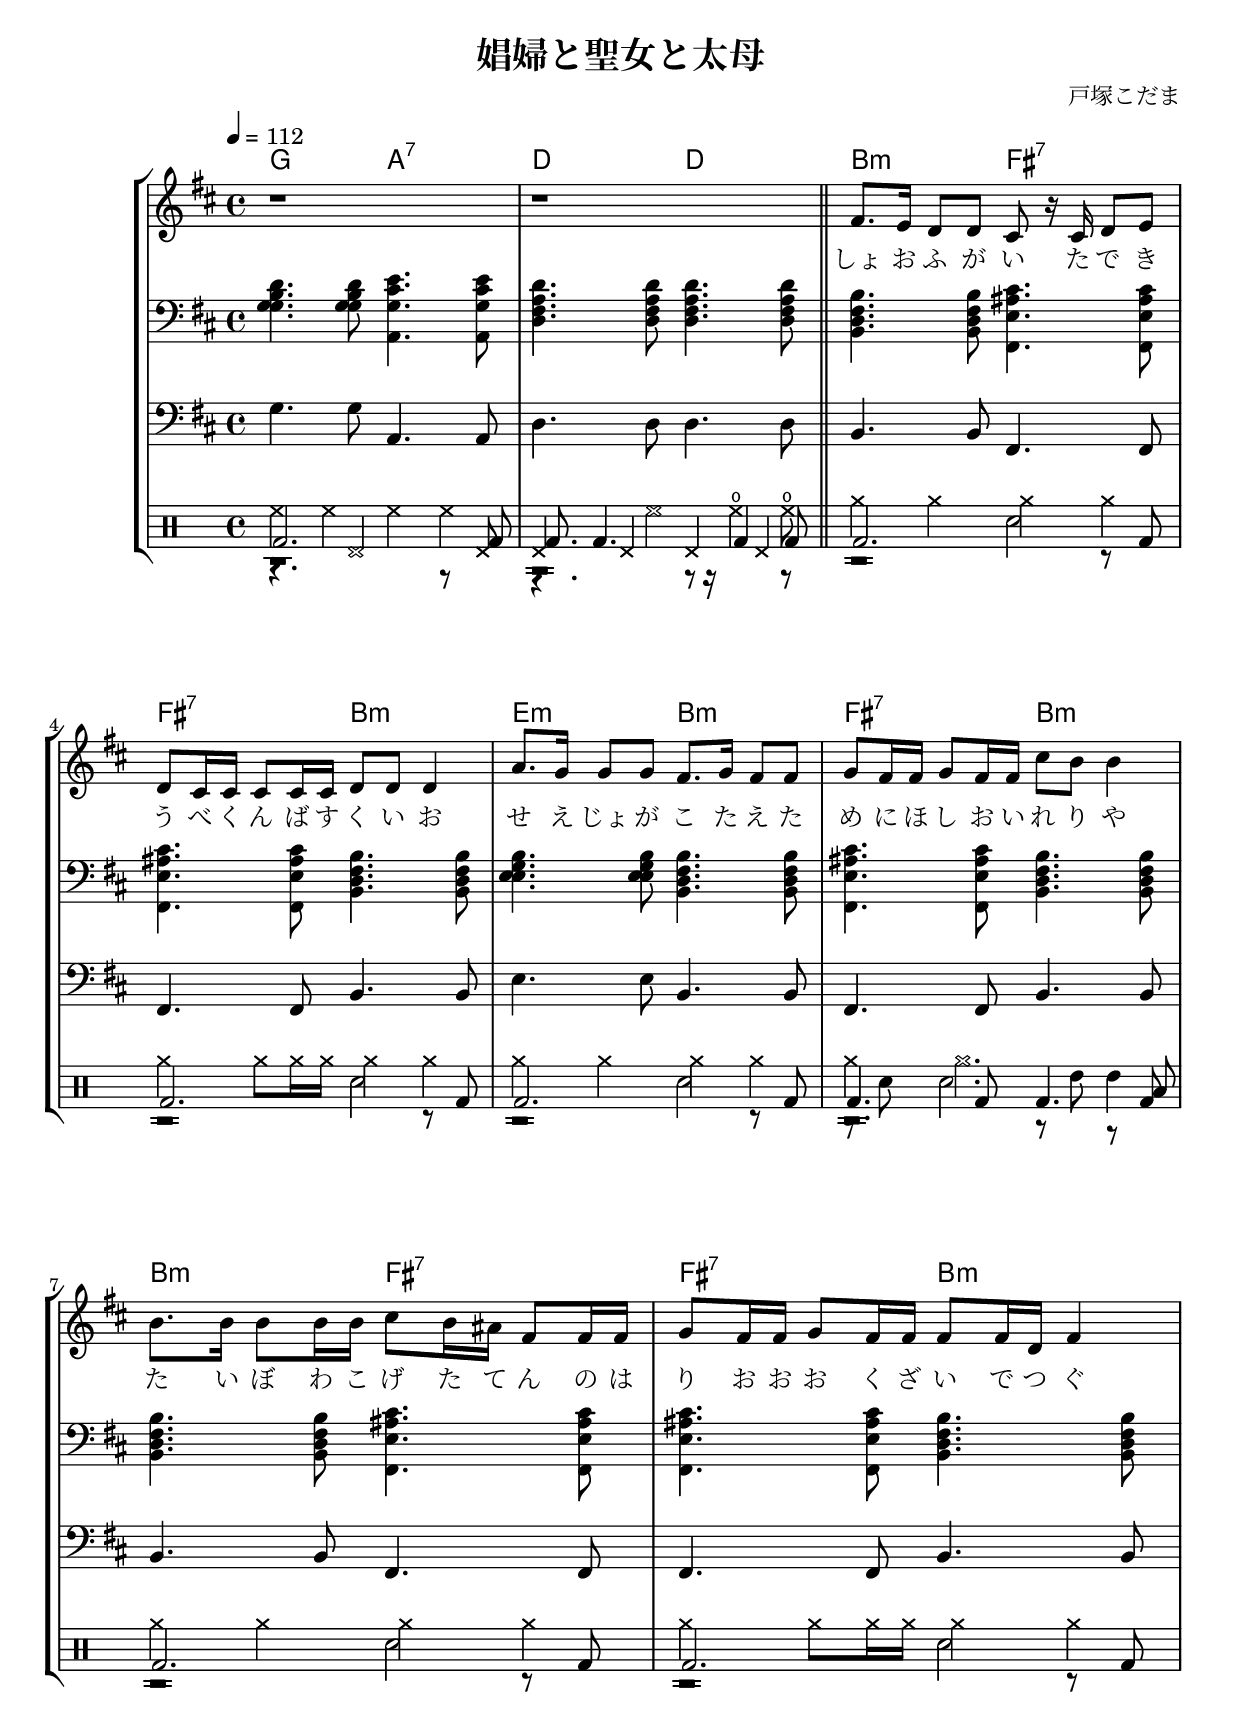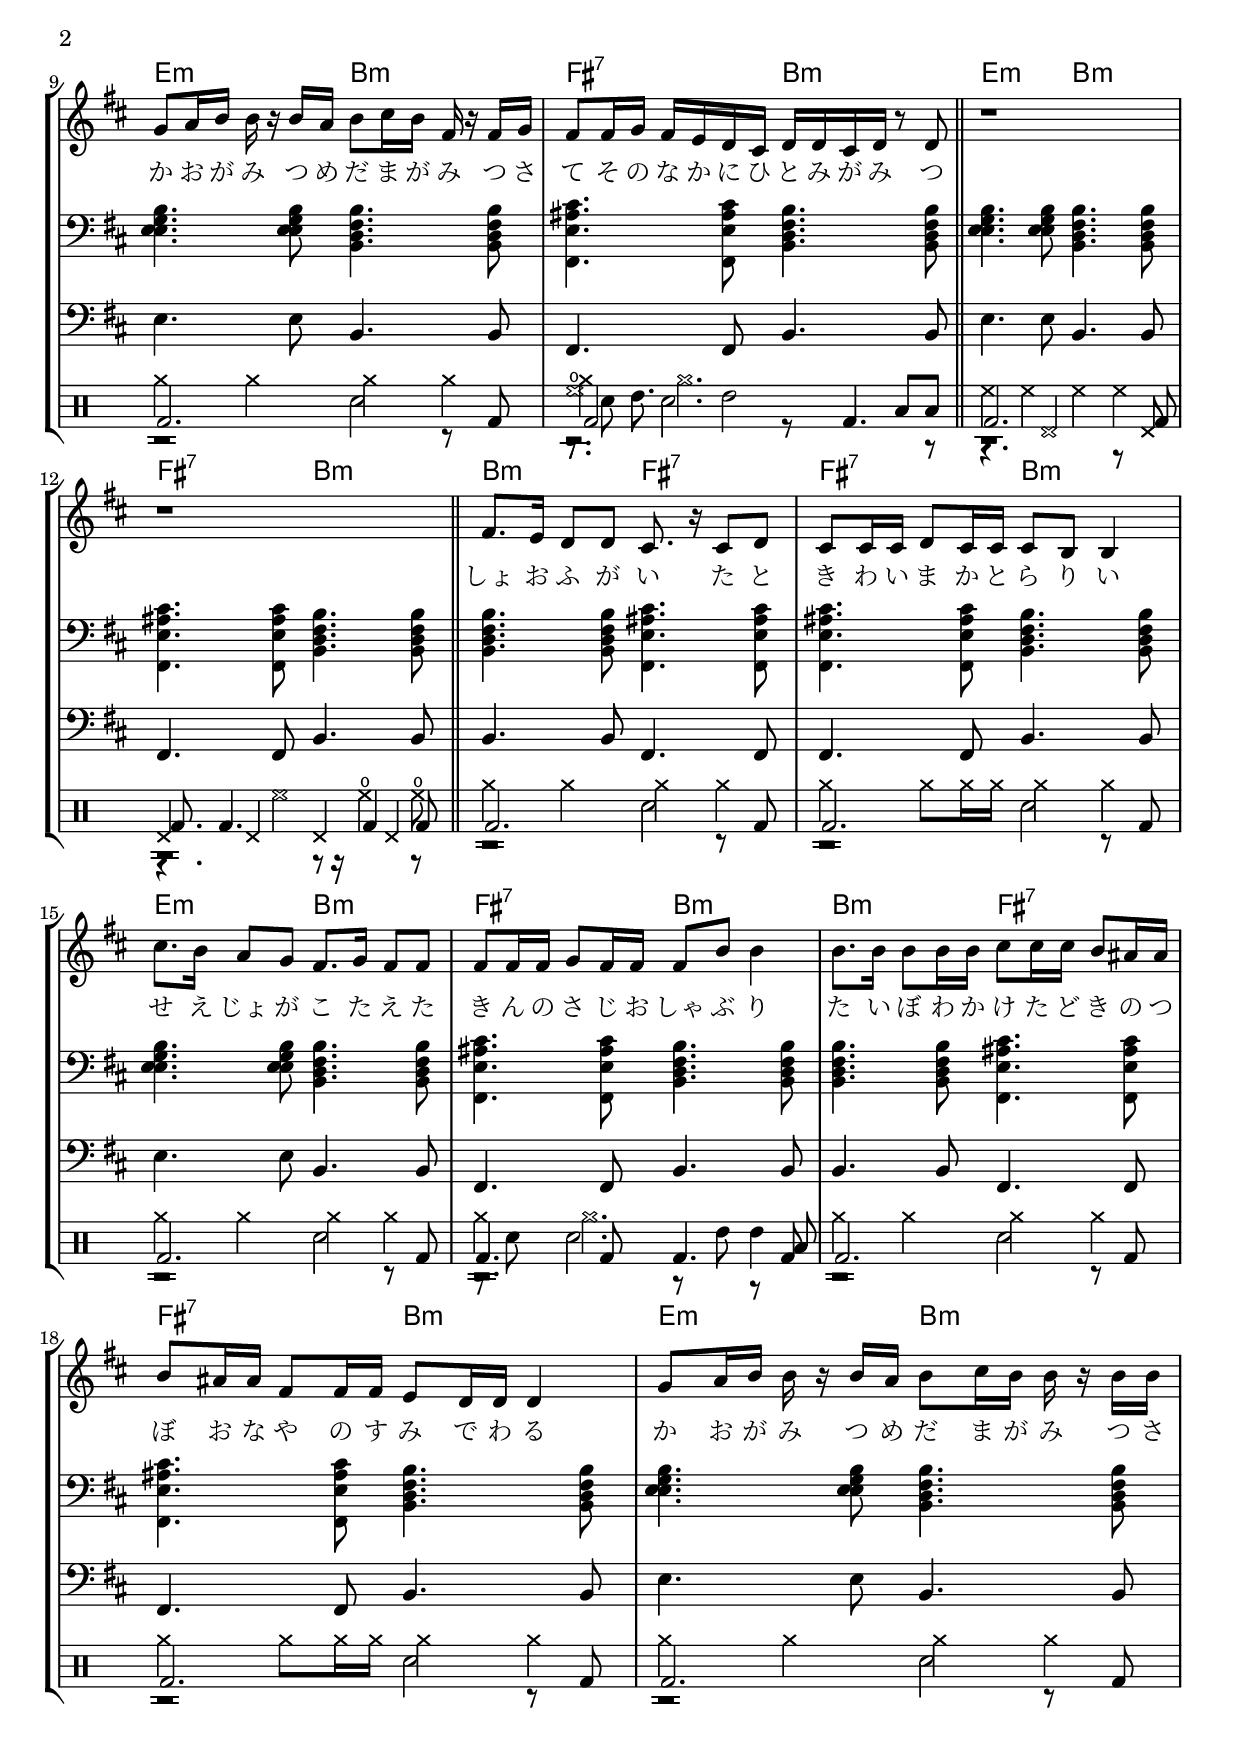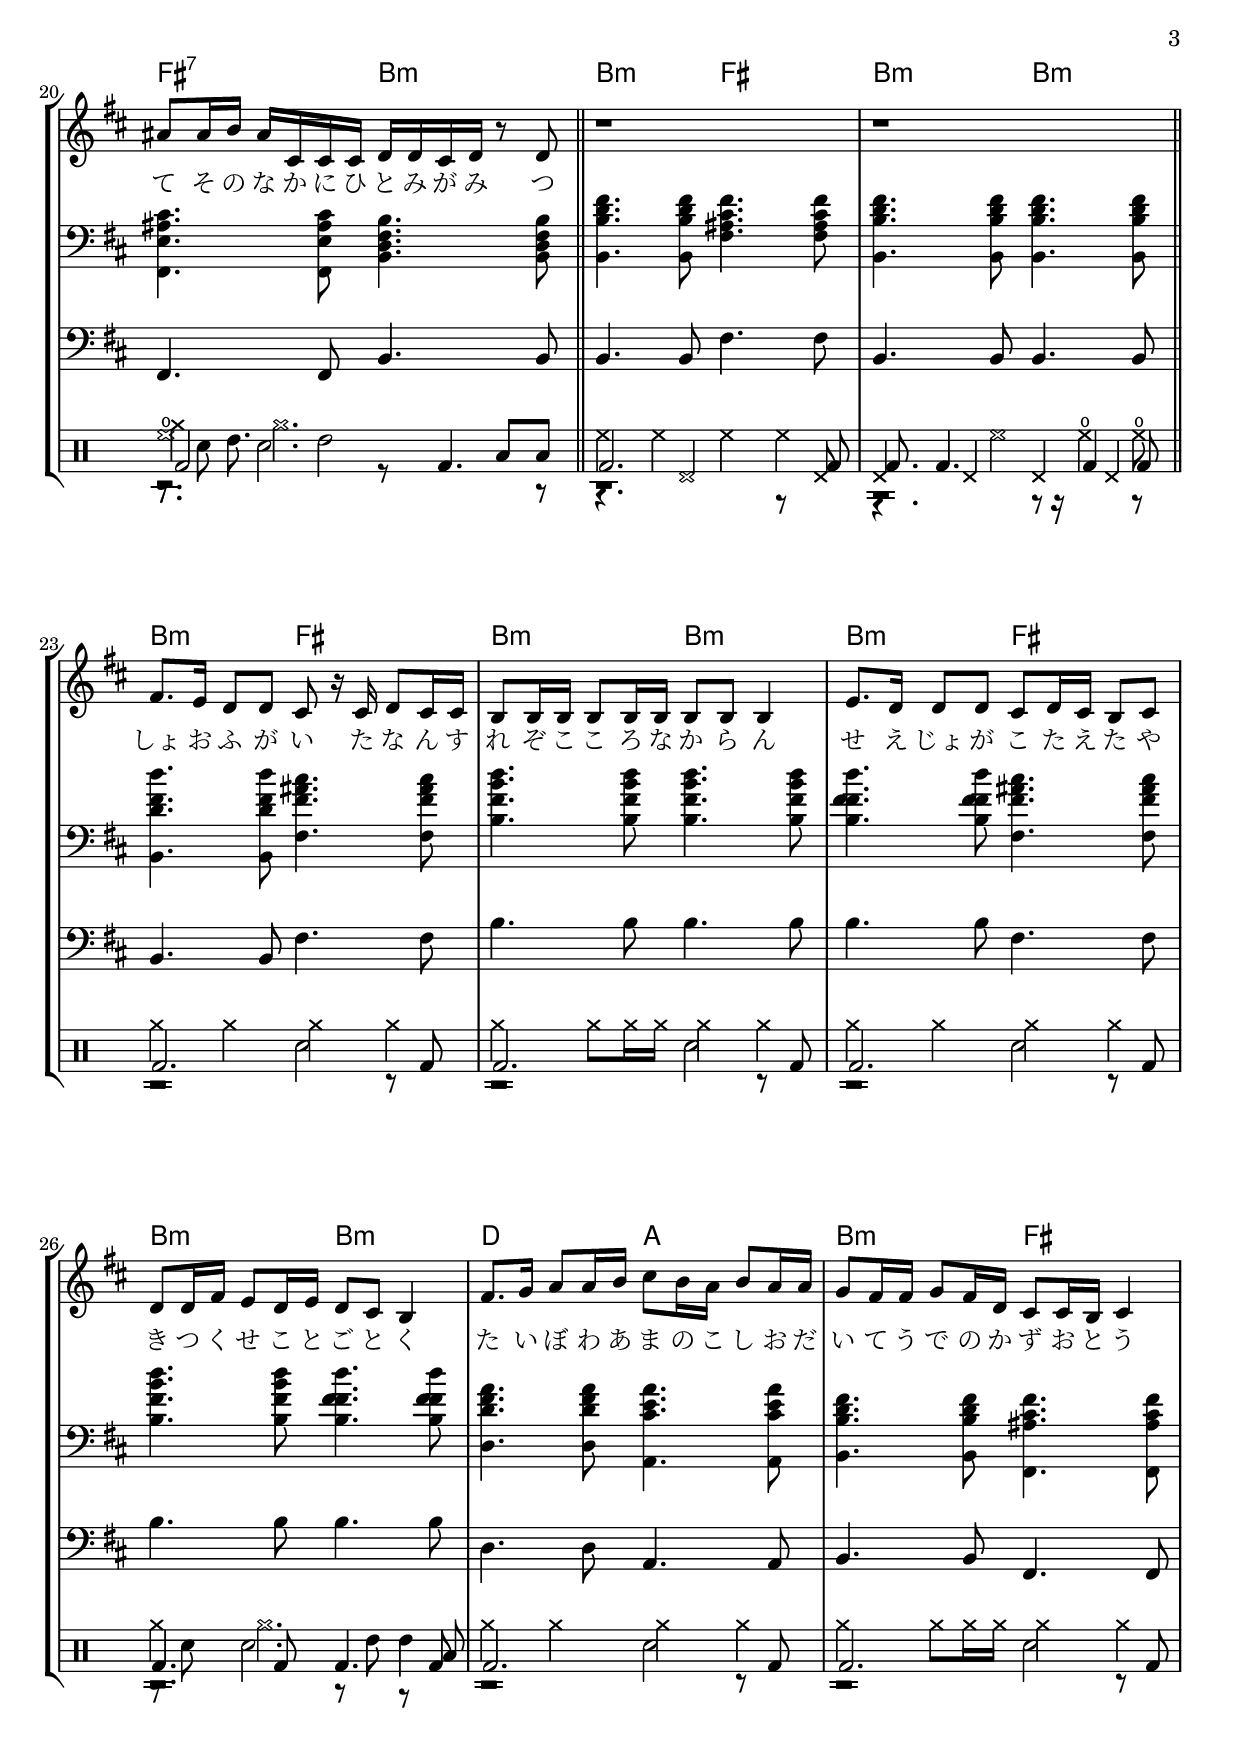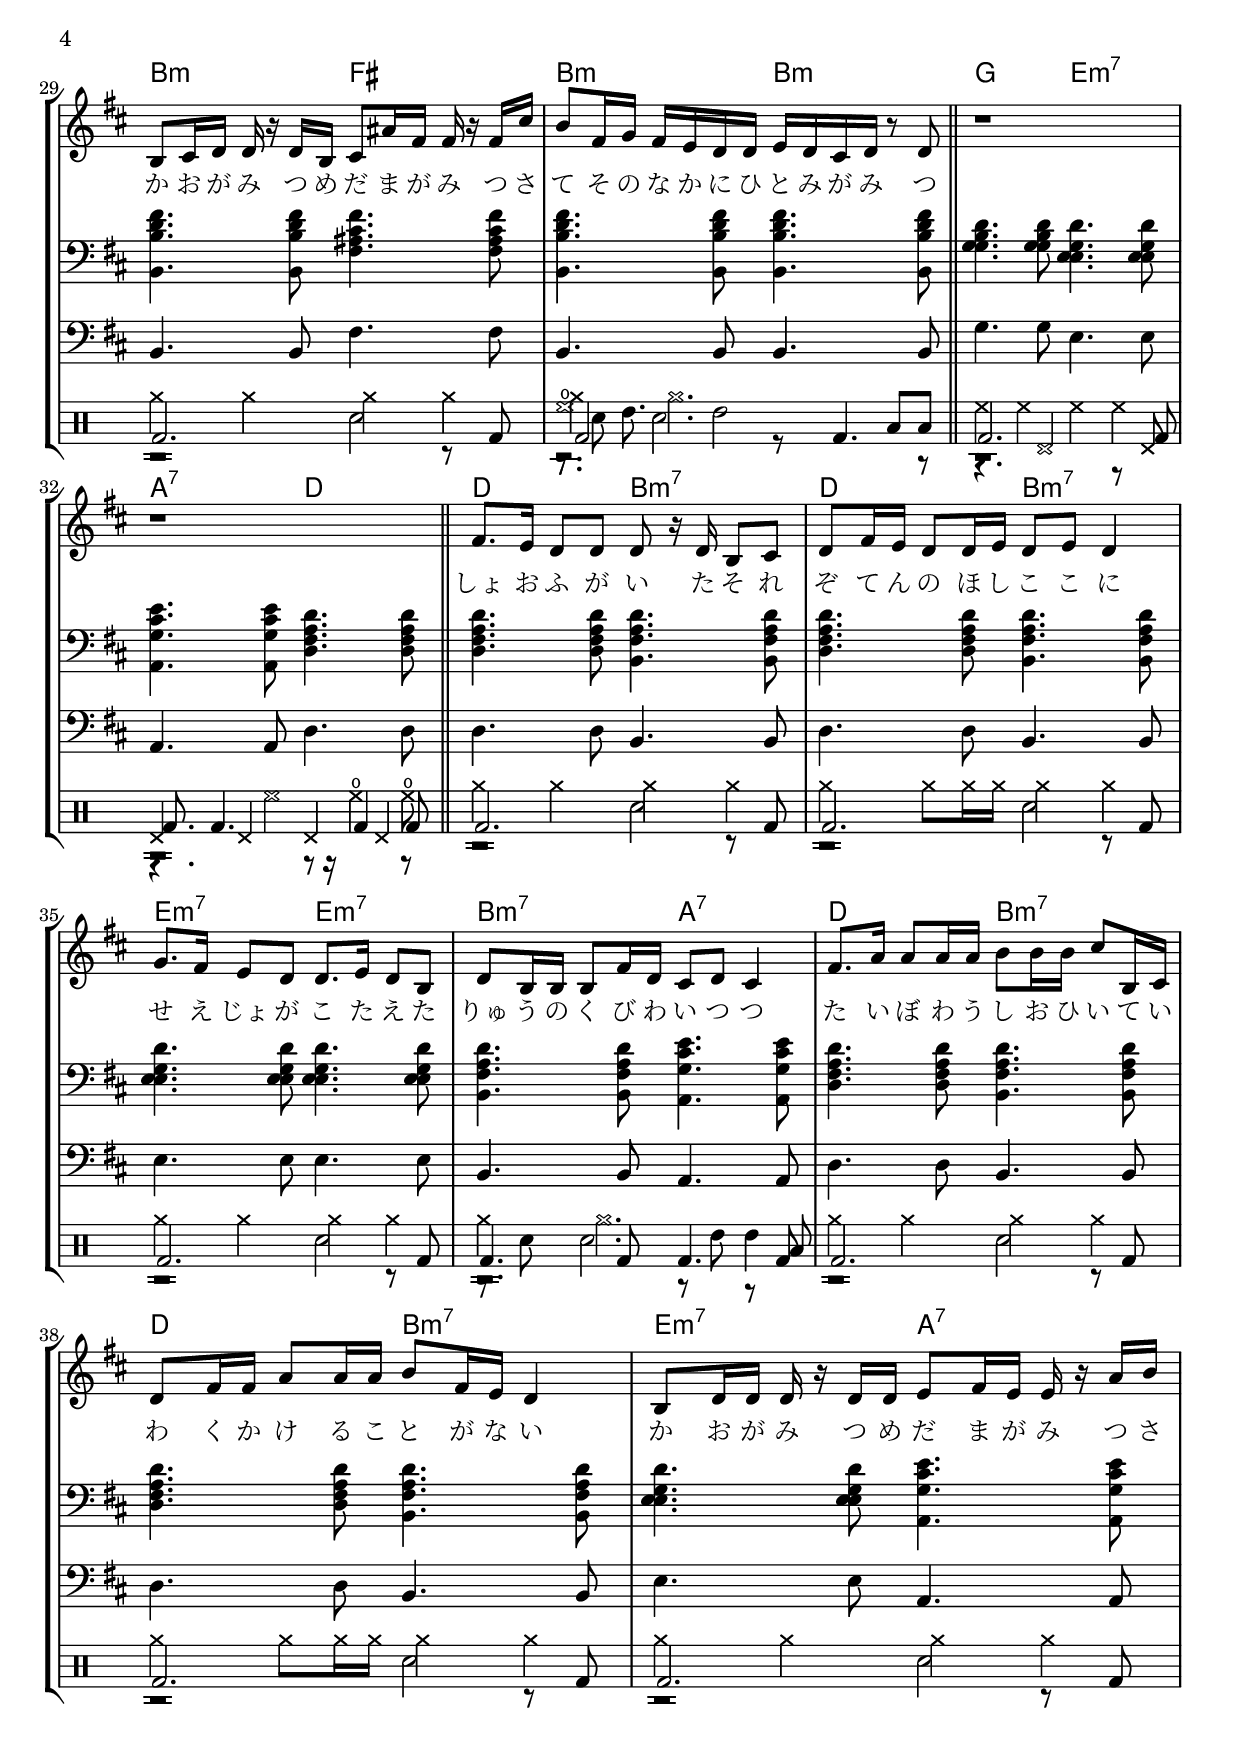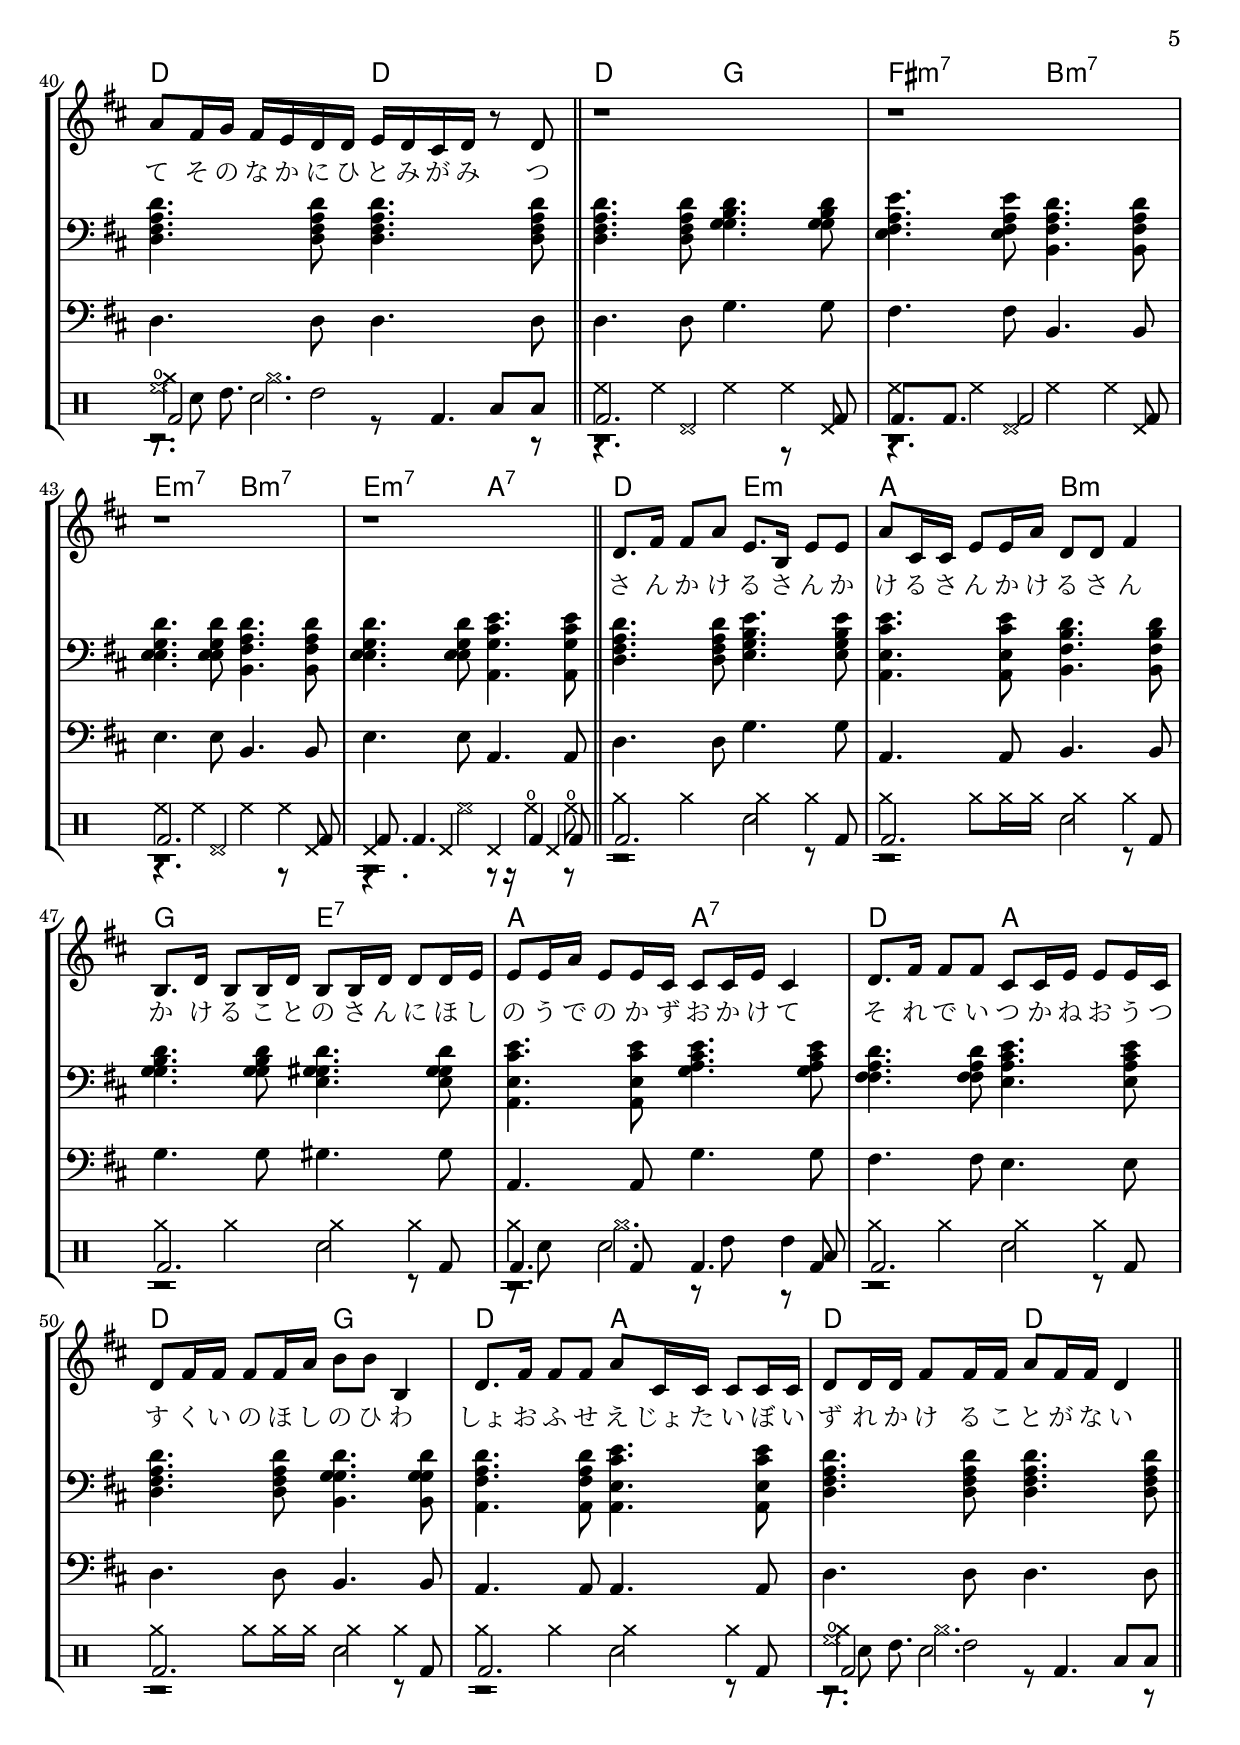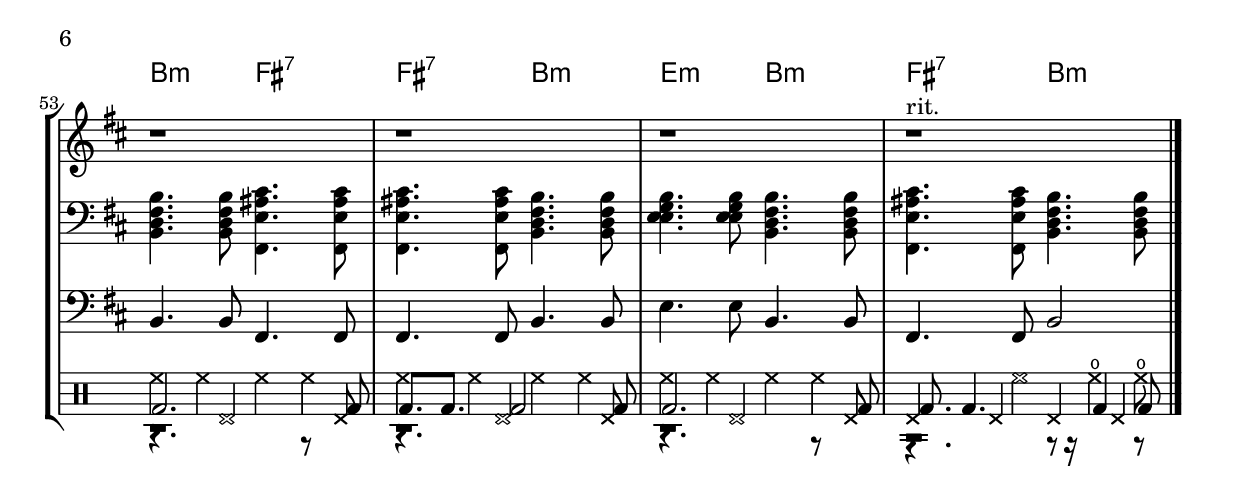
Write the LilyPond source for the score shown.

\version "2.12.1"

\header {
	title = \markup {娼婦と聖女と太母}
	composer = \markup \center-column {戸塚こだま}
}

harmony = \chordmode {
	g2 a:7 d d 

	b:m fis:7 fis:7 b:m e:m b:m fis:7 b:m b:m fis:7 fis:7 b:m e:m b:m fis:7 b:m 

	e:m b:m fis:7 b:m 

	b:m fis:7 fis:7 b:m e:m b:m fis:7 b:m b:m fis:7 fis:7 b:m e:m b:m fis:7 b:m 

	b:m fis b:m b:m 

	b:m fis b:m b:m b:m fis b:m b:m d a b:m fis b:m fis b:m b:m 

	g e:min7 a:7 d 

	d b:min7 d b:min7 e:min7 e:min7 b:min7 a:7 d b:min7 d b:min7 e:min7 a:7 d d 

	d g fis:min7 b:min7 e:min7 b:min7 e:min7 a:7 

	d e:m a b:m g e:7 a a:7 d a d g d a d d 

	b:m fis:7 fis:7 b:m e:m b:m fis:7 b:m 
}

melody = {
	\key d \major
	\tempo 4 = 112
	r1 | r1   
	\set Staff.midiInstrument = #"mmi0.48"
	 fis'8.  e'16  d'8  d'8  cis'8  r16  cis'16  d'8  e'8 
	d'8  cis'16  cis'16  cis'8  cis'16  cis'16  d'8  d'8  d'4 
	a'8.  g'16  g'8  g'8  fis'8.  g'16  fis'8  fis'8 
	g'8  fis'16  fis'16  g'8  fis'16  fis'16  cis''8  b'8  b'4 
	b'8.  b'16  b'8  b'16  b'16  cis''8  b'16  ais'16  fis'8  fis'16  fis'16 
	g'8  fis'16  fis'16  g'8  fis'16  fis'16  fis'8  fis'16  d'16  fis'4 
	g'8  a'16  b'16  b'16  r16  b'16  a'16  b'8  cis''16  b'16  fis'16  r16  fis'16  g'16 
	fis'8  fis'16  g'16  fis'16  e'16  d'16  cis'16  d'16  d'16  cis'16  d'16  r8  d'8
	r1 | r1   
	\set Staff.midiInstrument = #"mmi0.48"
	 fis'8.  e'16  d'8  d'8  cis'8.  r16  cis'8  d'8 
	cis'8  cis'16  cis'16  d'8  cis'16  cis'16  cis'8  b8  b4 
	cis''8.  b'16  a'8  g'8  fis'8.  g'16  fis'8  fis'8 
	fis'8  fis'16  fis'16  g'8  fis'16  fis'16  fis'8  b'8  b'4 
	b'8.  b'16  b'8  b'16  b'16  cis''8  cis''16  cis''16  b'8  ais'16  ais'16 
	b'8  ais'16  ais'16  fis'8  fis'16  fis'16  e'8  d'16  d'16  d'4 
	g'8  a'16  b'16  b'16  r16  b'16  a'16  b'8  cis''16  b'16  b'16  r16  b'16  b'16 
	ais'8  ais'16  b'16  ais'16  cis'16  cis'16  cis'16  d'16  d'16  cis'16  d'16  r8  d'8
	r1 | r1   
	\set Staff.midiInstrument = #"mmi0.48"
	 fis'8.  e'16  d'8  d'8  cis'8  r16  cis'16  d'8  cis'16  cis'16 
	b8  b16  b16  b8  b16  b16  b8  b8  b4 
	e'8.  d'16  d'8  d'8  cis'8  d'16  cis'16  b8  cis'8 
	d'8  d'16  fis'16  e'8  d'16  e'16  d'8  cis'8  b4 
	fis'8.  g'16  a'8  a'16  b'16  cis''8  b'16  a'16  b'8  a'16  a'16 
	g'8  fis'16  fis'16  g'8  fis'16  d'16  cis'8  cis'16  b16  cis'4 
	b8  cis'16  d'16  d'16  r16  d'16  b16  cis'8  ais'16  fis'16  fis'16  r16  fis'16  cis''16 
	b'8  fis'16  g'16  fis'16  e'16  d'16  d'16  e'16  d'16  cis'16  d'16  r8  d'8
	r1 | r1   
	\set Staff.midiInstrument = #"mmi0.48"
	 fis'8.  e'16  d'8  d'8  d'8  r16  d'16  b8  cis'8 
	d'8  fis'16  e'16  d'8  d'16  e'16  d'8  e'8  d'4 
	g'8.  fis'16  e'8  d'8  d'8.  e'16  d'8  b8 
	d'8  b16  b16  b8  fis'16  d'16  cis'8  d'8  cis'4 
	fis'8.  a'16  a'8  a'16  a'16  b'8  b'16  b'16  cis''8  b16  cis'16 
	d'8  fis'16  fis'16  a'8  a'16  a'16  b'8  fis'16  e'16  d'4 
	b8  d'16  d'16  d'16  r16  d'16  d'16  e'8  fis'16  e'16  e'16  r16  a'16  b'16 
	a'8  fis'16  g'16  fis'16  e'16  d'16  d'16  e'16  d'16  cis'16  d'16  r8  d'8
	r1 | r1 | r1 | r1   
	\set Staff.midiInstrument = #"mmi0.48"
	 d'8.  fis'16  fis'8  a'8  e'8.  b16  e'8  e'8 
	a'8  cis'16  cis'16  e'8  e'16  a'16  d'8  d'8  fis'4 
	b8.  d'16  b8  b16  d'16  b8  b16  d'16  d'8  d'16  e'16 
	e'8  e'16  a'16  e'8  e'16  cis'16  cis'8  cis'16  e'16  cis'4 
	d'8.  fis'16  fis'8  fis'8  cis'8  cis'16  e'16  e'8  e'16  cis'16 
	d'8  fis'16  fis'16  fis'8  fis'16  a'16  b'8  b'8  b4 
	d'8.  fis'16  fis'8  fis'8  a'8  cis'16  cis'16  cis'8  cis'16  cis'16 
	d'8  d'16  d'16  fis'8  fis'16  fis'16  a'8  fis'16  fis'16  d'4
	r1 | r1 | r1 | r1^"rit." \bar "|."
}

words = \lyricmode {
	
	しょ  お  ふ  が  い  た  で  き  う  べ  く  ん  ば  す  く  い  お  せ  え  じょ  が  こ  た  え  た  め  に  ほ  し  お  い  れ  り  や  た  い  ぼ  わ  こ  げ  た  て  ん  の  は  り  お  お  お  く  ざ  い  で  つ  ぐ  か  お  が  み  つ  め  だ  ま  が  み  つ  さ  て  そ  の  な  か  に  ひ  と  み  が  み  つ  
	
	しょ  お  ふ  が  い  た  と  き  わ  い  ま  か  と  ら  り  い  せ  え  じょ  が  こ  た  え  た  き  ん  の  さ  じ  お  しゃ  ぶ  り  た  い  ぼ  わ  か  け  た  ど  き  の  つ  ぼ  お  な  や  の  す  み  で  わ  る  か  お  が  み  つ  め  だ  ま  が  み  つ  さ  て  そ  の  な  か  に  ひ  と  み  が  み  つ  
	
	しょ  お  ふ  が  い  た  な  ん  す  れ  ぞ  こ  こ  ろ  な  か  ら  ん  せ  え  じょ  が  こ  た  え  た  や  き  つ  く  せ  こ  と  ご  と  く  た  い  ぼ  わ  あ  ま  の  こ  し  お  だ  い  て  う  で  の  か  ず  お  と  う  か  お  が  み  つ  め  だ  ま  が  み  つ  さ  て  そ  の  な  か  に  ひ  と  み  が  み  つ  
	
	しょ  お  ふ  が  い  た  そ  れ  ぞ  て  ん  の  ほ  し  こ  こ  に  せ  え  じょ  が  こ  た  え  た  りゅ  う  の  く  び  わ  い  つ  つ  た  い  ぼ  わ  う  し  お  ひ  い  て  い  わ  く  か  け  る  こ  と  が  な  い  か  お  が  み  つ  め  だ  ま  が  み  つ  さ  て  そ  の  な  か  に  ひ  と  み  が  み  つ  
	
	さ  ん  か  け  る  さ  ん  か  け  る  さ  ん  か  け  る  さ  ん  か  け  る  こ  と  の  さ  ん  に  ほ  し  の  う  で  の  か  ず  お  か  け  て  そ  れ  で  い  つ  か  ね  お  う  つ  す  く  い  の  ほ  し  の  ひ  わ  しょ  お  ふ  せ  え  じょ  た  い  ぼ  い  ず  れ  か  け  る  こ  と  が  な  い  
	
}

tempochange = {
	\tempo 4 = 112
	r1 | r1 \bar "||"
	\tempo 4 = 112
	r1 | r1 | r1 | r1 | r1 | r1 | r1 | r1 \bar "||"
	\tempo 4 = 112
	r1 | r1 \bar "||"
	\tempo 4 = 112
	r1 | r1 | r1 | r1 | r1 | r1 | r1 | r1 \bar "||"
	\tempo 4 = 112
	r1 | r1 \bar "||"
	\tempo 4 = 112
	r1 | r1 | r1 | r1 | r1 | r1 | r1 | r1 \bar "||"
	\tempo 4 = 112
	r1 | r1 \bar "||"
	\tempo 4 = 112
	r1 | r1 | r1 | r1 | r1 | r1 | r1 | r1 \bar "||"
	\tempo 4 = 112
	r1 | r1 | r1 | r1 \bar "||"
	\tempo 4 = 112
	r1 | r1 | r1 | r1 | r1 | r1 | r1 | r1 \bar "||"
	\tempo 4 = 112
	r1 | r1 | r1 | \tempo 4 = 84 r2 \tempo 4 = 74 r2 \bar "|."
}

mainacc = {
	\clef bass
	\set Staff.midiInstrument = #"Rock Organ"
	\key d \major
	\tempo 4 = 112
	<g g b d'>4. <g g b d'>8
	<a, g cis' e'>4. <a, g cis' e'>8
	<d fis a d'>4. <d fis a d'>8
	<d fis a d'>4. <d fis a d'>8
	\bar "||"

	\set Staff.midiInstrument = #"Drawbar Organ"
	<b, d fis b>4. <b, d fis b>8
	<fis, e ais cis'>4. <fis, e ais cis'>8
	<fis, e ais cis'>4. <fis, e ais cis'>8
	<b, d fis b>4. <b, d fis b>8
	<e e g b>4. <e e g b>8
	<b, d fis b>4. <b, d fis b>8
	<fis, e ais cis'>4. <fis, e ais cis'>8
	<b, d fis b>4. <b, d fis b>8
	<b, d fis b>4. <b, d fis b>8
	<fis, e ais cis'>4. <fis, e ais cis'>8
	<fis, e ais cis'>4. <fis, e ais cis'>8
	<b, d fis b>4. <b, d fis b>8
	<e e g b>4. <e e g b>8
	<b, d fis b>4. <b, d fis b>8
	<fis, e ais cis'>4. <fis, e ais cis'>8
	<b, d fis b>4. <b, d fis b>8
	\bar "||"

	\set Staff.midiInstrument = #"Drawbar Organ"
	<e e g b>4. <e e g b>8
	<b, d fis b>4. <b, d fis b>8
	<fis, e ais cis'>4. <fis, e ais cis'>8
	<b, d fis b>4. <b, d fis b>8
	\bar "||"

	\set Staff.midiInstrument = #"Drawbar Organ"
	<b, d fis b>4. <b, d fis b>8
	<fis, e ais cis'>4. <fis, e ais cis'>8
	<fis, e ais cis'>4. <fis, e ais cis'>8
	<b, d fis b>4. <b, d fis b>8
	<e e g b>4. <e e g b>8
	<b, d fis b>4. <b, d fis b>8
	<fis, e ais cis'>4. <fis, e ais cis'>8
	<b, d fis b>4. <b, d fis b>8
	<b, d fis b>4. <b, d fis b>8
	<fis, e ais cis'>4. <fis, e ais cis'>8
	<fis, e ais cis'>4. <fis, e ais cis'>8
	<b, d fis b>4. <b, d fis b>8
	<e e g b>4. <e e g b>8
	<b, d fis b>4. <b, d fis b>8
	<fis, e ais cis'>4. <fis, e ais cis'>8
	<b, d fis b>4. <b, d fis b>8
	\bar "||"

	\set Staff.midiInstrument = #"Drawbar Organ"
	<b, b d' fis'>4. <b, b d' fis'>8
	<fis ais cis' fis'>4. <fis ais cis' fis'>8
	<b, b d' fis'>4. <b, b d' fis'>8
	<b, b d' fis'>4. <b, b d' fis'>8
	\bar "||"

	\set Staff.midiInstrument = #"Drawbar Organ"
	<b, fis' d' d''>4. <b, fis' d' d''>8
	<fis fis' ais' cis''>4. <fis fis' ais' cis''>8
	<b fis' b' d''>4. <b fis' b' d''>8
	<b fis' b' d''>4. <b fis' b' d''>8
	<b fis' fis' d''>4. <b fis' fis' d''>8
	<fis fis' ais' cis''>4. <fis fis' ais' cis''>8
	<b fis' b' d''>4. <b fis' b' d''>8
	<b fis' fis' d''>4. <b fis' fis' d''>8
	<d d' fis' a'>4. <d d' fis' a'>8
	<a, cis' e' a'>4. <a, cis' e' a'>8
	<b, b d' fis'>4. <b, b d' fis'>8
	<fis, ais cis' fis'>4. <fis, ais cis' fis'>8
	<b, b d' fis'>4. <b, b d' fis'>8
	<fis ais cis' fis'>4. <fis ais cis' fis'>8
	<b, b d' fis'>4. <b, b d' fis'>8
	<b, b d' fis'>4. <b, b d' fis'>8
	\bar "||"

	\set Staff.midiInstrument = #"Drawbar Organ"
	<g g b d'>4. <g g b d'>8
	<e e g d'>4. <e e g d'>8
	<a, g cis' e'>4. <a, g cis' e'>8
	<d fis a d'>4. <d fis a d'>8
	\bar "||"

	\set Staff.midiInstrument = #"Drawbar Organ"
	<d fis a d'>4. <d fis a d'>8
	<b, fis a d'>4. <b, fis a d'>8
	<d fis a d'>4. <d fis a d'>8
	<b, fis a d'>4. <b, fis a d'>8
	<e e g d'>4. <e e g d'>8
	<e e g d'>4. <e e g d'>8
	<b, fis a d'>4. <b, fis a d'>8
	<a, g cis' e'>4. <a, g cis' e'>8
	<d fis a d'>4. <d fis a d'>8
	<b, fis a d'>4. <b, fis a d'>8
	<d fis a d'>4. <d fis a d'>8
	<b, fis a d'>4. <b, fis a d'>8
	<e e g d'>4. <e e g d'>8
	<a, g cis' e'>4. <a, g cis' e'>8
	<d fis a d'>4. <d fis a d'>8
	<d fis a d'>4. <d fis a d'>8
	\bar "||"

	\set Staff.midiInstrument = #"Drawbar Organ"
	<d fis a d'>4. <d fis a d'>8
	<g g b d'>4. <g g b d'>8
	<fis e a e'>4. <fis e a e'>8
	<b, fis a d'>4. <b, fis a d'>8
	<e e g d'>4. <e e g d'>8
	<b, fis a d'>4. <b, fis a d'>8
	<e e g d'>4. <e e g d'>8
	<a, g cis' e'>4. <a, g cis' e'>8
	\bar "||"

	\set Staff.midiInstrument = #"Drawbar Organ"
	<d fis a d'>4. <d fis a d'>8
	<g e b e'>4. <g e b e'>8
	<a, e cis' e'>4. <a, e cis' e'>8
	<b, fis b d'>4. <b, fis b d'>8
	<g g b d'>4. <g g b d'>8
	<gis e gis d'>4. <gis e gis d'>8
	<a, e cis' e'>4. <a, e cis' e'>8
	<g a cis' e'>4. <g a cis' e'>8
	<fis fis a d'>4. <fis fis a d'>8
	<e a cis' e'>4. <e a cis' e'>8
	<d fis a d'>4. <d fis a d'>8
	<b, g g d'>4. <b, g g d'>8
	<a, fis a d'>4. <a, fis a d'>8
	<a, e cis' e'>4. <a, e cis' e'>8
	<d fis a d'>4. <d fis a d'>8
	<d fis a d'>4. <d fis a d'>8
	\bar "||"

	\set Staff.midiInstrument = #"Rock Organ"
	<b, d fis b>4. <b, d fis b>8
	<fis, e ais cis'>4. <fis, e ais cis'>8
	<fis, e ais cis'>4. <fis, e ais cis'>8
	<b, d fis b>4. <b, d fis b>8
	<e e g b>4. <e e g b>8
	<b, d fis b>4. <b, d fis b>8
	<fis, e ais cis'>4. <fis, e ais cis'>8
	<b, d fis b>4. <b, d fis b>8
	\bar "|."
}

subacc = {
	\clef bass
	\set Staff.midiInstrument = #"Church organ"
	\key d \major
	\tempo 4 = 112
	g4.g8
	a,4.a,8
	d4.d8
	d4.d8
	\bar "||"

	\set Staff.midiInstrument = #"Church organ"
	b,4.b,8
	fis,4.fis,8
	fis,4.fis,8
	b,4.b,8
	e4.e8
	b,4.b,8
	fis,4.fis,8
	b,4.b,8
	b,4.b,8
	fis,4.fis,8
	fis,4.fis,8
	b,4.b,8
	e4.e8
	b,4.b,8
	fis,4.fis,8
	b,4.b,8
	\bar "||"

	\set Staff.midiInstrument = #"Voice Oohs"
	e4.e8
	b,4.b,8
	fis,4.fis,8
	b,4.b,8
	\bar "||"

	\set Staff.midiInstrument = #"Church organ"
	b,4.b,8
	fis,4.fis,8
	fis,4.fis,8
	b,4.b,8
	e4.e8
	b,4.b,8
	fis,4.fis,8
	b,4.b,8
	b,4.b,8
	fis,4.fis,8
	fis,4.fis,8
	b,4.b,8
	e4.e8
	b,4.b,8
	fis,4.fis,8
	b,4.b,8
	\bar "||"

	\set Staff.midiInstrument = #"Choir Aahs"
	b,4.b,8
	fis4.fis8
	b,4.b,8
	b,4.b,8
	\bar "||"

	\set Staff.midiInstrument = #"Church organ"
	b,4.b,8
	fis4.fis8
	b4.b8
	b4.b8
	b4.b8
	fis4.fis8
	b4.b8
	b4.b8
	d4.d8
	a,4.a,8
	b,4.b,8
	fis,4.fis,8
	b,4.b,8
	fis4.fis8
	b,4.b,8
	b,4.b,8
	\bar "||"

	\set Staff.midiInstrument = #"Voice Oohs"
	g4.g8
	e4.e8
	a,4.a,8
	d4.d8
	\bar "||"

	\set Staff.midiInstrument = #"Church organ"
	d4.d8
	b,4.b,8
	d4.d8
	b,4.b,8
	e4.e8
	e4.e8
	b,4.b,8
	a,4.a,8
	d4.d8
	b,4.b,8
	d4.d8
	b,4.b,8
	e4.e8
	a,4.a,8
	d4.d8
	d4.d8
	\bar "||"

	\set Staff.midiInstrument = #"Choir Aahs"
	d4.d8
	g4.g8
	fis4.fis8
	b,4.b,8
	e4.e8
	b,4.b,8
	e4.e8
	a,4.a,8
	\bar "||"

	\set Staff.midiInstrument = #"Church organ"
	d4.d8
	g4.g8
	a,4.a,8
	b,4.b,8
	g4.g8
	gis4.gis8
	a,4.a,8
	g4.g8
	fis4.fis8
	e4.e8
	d4.d8
	b,4.b,8
	a,4.a,8
	a,4.a,8
	d4.d8
	d4.d8
	\bar "||"

	\set Staff.midiInstrument = #"Church organ"
	b,4.b,8
	fis,4.fis,8
	fis,4.fis,8
	b,4.b,8
	e4.e8
	b,4.b,8
	fis,4.fis,8
	b,2
	\bar "|."
}

percA = {
	\drummode {
	r1  |r2 r8 hho4 hho8  \bar "||"
	cymr4 cymr4 cymr4 cymr4  |cymr4 cymr8 cymr16 cymr16 cymr4 cymr4  |cymr4 cymr4 cymr4 cymr4  |cymr4 cymr2.  |cymr4 cymr4 cymr4 cymr4  |cymr4 cymr8 cymr16 cymr16 cymr4 cymr4  |cymr4 cymr4 cymr4 cymr4  |cymr4 cymr2.  \bar "||"
	r1  |r2 r8 hho4 hho8  \bar "||"
	cymr4 cymr4 cymr4 cymr4  |cymr4 cymr8 cymr16 cymr16 cymr4 cymr4  |cymr4 cymr4 cymr4 cymr4  |cymr4 cymr2.  |cymr4 cymr4 cymr4 cymr4  |cymr4 cymr8 cymr16 cymr16 cymr4 cymr4  |cymr4 cymr4 cymr4 cymr4  |cymr4 cymr2.  \bar "||"
	r1  |r2 r8 hho4 hho8  \bar "||"
	cymr4 cymr4 cymr4 cymr4  |cymr4 cymr8 cymr16 cymr16 cymr4 cymr4  |cymr4 cymr4 cymr4 cymr4  |cymr4 cymr2.  |cymr4 cymr4 cymr4 cymr4  |cymr4 cymr8 cymr16 cymr16 cymr4 cymr4  |cymr4 cymr4 cymr4 cymr4  |cymr4 cymr2.  \bar "||"
	r1  |r2 r8 hho4 hho8  \bar "||"
	cymr4 cymr4 cymr4 cymr4  |cymr4 cymr8 cymr16 cymr16 cymr4 cymr4  |cymr4 cymr4 cymr4 cymr4  |cymr4 cymr2.  |cymr4 cymr4 cymr4 cymr4  |cymr4 cymr8 cymr16 cymr16 cymr4 cymr4  |cymr4 cymr4 cymr4 cymr4  |cymr4 cymr2.  \bar "||"
	r1  |r1  |r1  |r2 r8 hho4 hho8  \bar "||"
	cymr4 cymr4 cymr4 cymr4  |cymr4 cymr8 cymr16 cymr16 cymr4 cymr4  |cymr4 cymr4 cymr4 cymr4  |cymr4 cymr2.  |cymr4 cymr4 cymr4 cymr4  |cymr4 cymr8 cymr16 cymr16 cymr4 cymr4  |cymr4 cymr4 cymr4 cymr4  |cymr4 cymr2.  \bar "||"
	r1  |r1  |r1  |r2 r8 hho4 hho8  \bar "|."
	}
}

percB = {
	\drummode {
	r4. hhp2 hhp8  |hhp4 hhp4 hhp4 hhp4  \bar "||"
	r2 sn2  |r2 sn2  |r2 sn2  |r8 sn8 sn2.  |r2 sn2  |r2 sn2  |r2 sn2  |r8 sn8 sn2.  \bar "||"
	r4. hhp2 hhp8  |hhp4 hhp4 hhp4 hhp4  \bar "||"
	r2 sn2  |r2 sn2  |r2 sn2  |r8 sn8 sn2.  |r2 sn2  |r2 sn2  |r2 sn2  |r8 sn8 sn2.  \bar "||"
	r4. hhp2 hhp8  |hhp4 hhp4 hhp4 hhp4  \bar "||"
	r2 sn2  |r2 sn2  |r2 sn2  |r8 sn8 sn2.  |r2 sn2  |r2 sn2  |r2 sn2  |r8 sn8 sn2.  \bar "||"
	r4. hhp2 hhp8  |hhp4 hhp4 hhp4 hhp4  \bar "||"
	r2 sn2  |r2 sn2  |r2 sn2  |r8 sn8 sn2.  |r2 sn2  |r2 sn2  |r2 sn2  |r8 sn8 sn2.  \bar "||"
	r4. hhp2 hhp8  |r4. hhp2 hhp8  |r4. hhp2 hhp8  |hhp4 hhp4 hhp4 hhp4  \bar "||"
	r2 sn2  |r2 sn2  |r2 sn2  |r8 sn8 sn2.  |r2 sn2  |r2 sn2  |r2 sn2  |r8 sn8 sn2.  \bar "||"
	r4. hhp2 hhp8  |r4. hhp2 hhp8  |r4. hhp2 hhp8  |hhp4 hhp4 hhp4 hhp4  \bar "|."
	}
}

percC = {
	\drummode {
	hh4 hh4 hh4 hh4  |r4. hh2 r8  \bar "||"
	bd2. r8 bd8  |bd2. r8 bd8  |bd2. r8 bd8  |bd4. bd8 bd4. bd8  |bd2. r8 bd8  |bd2. r8 bd8  |bd2. r8 bd8  |bd2 r8 bd4.  \bar "||"
	hh4 hh4 hh4 hh4  |r4. hh2 r8  \bar "||"
	bd2. r8 bd8  |bd2. r8 bd8  |bd2. r8 bd8  |bd4. bd8 bd4. bd8  |bd2. r8 bd8  |bd2. r8 bd8  |bd2. r8 bd8  |bd2 r8 bd4.  \bar "||"
	hh4 hh4 hh4 hh4  |r4. hh2 r8  \bar "||"
	bd2. r8 bd8  |bd2. r8 bd8  |bd2. r8 bd8  |bd4. bd8 bd4. bd8  |bd2. r8 bd8  |bd2. r8 bd8  |bd2. r8 bd8  |bd2 r8 bd4.  \bar "||"
	hh4 hh4 hh4 hh4  |r4. hh2 r8  \bar "||"
	bd2. r8 bd8  |bd2. r8 bd8  |bd2. r8 bd8  |bd4. bd8 bd4. bd8  |bd2. r8 bd8  |bd2. r8 bd8  |bd2. r8 bd8  |bd2 r8 bd4.  \bar "||"
	hh4 hh4 hh4 hh4  |hh4 hh4 hh4 hh4  |hh4 hh4 hh4 hh4  |r4. hh2 r8  \bar "||"
	bd2. r8 bd8  |bd2. r8 bd8  |bd2. r8 bd8  |bd4. bd8 bd4. bd8  |bd2. r8 bd8  |bd2. r8 bd8  |bd2. r8 bd8  |bd2 r8 bd4.  \bar "||"
	hh4 hh4 hh4 hh4  |hh4 hh4 hh4 hh4  |hh4 hh4 hh4 hh4  |r4. hh2 r8  \bar "|."
	}
}

percD = {
	\drummode {
	bd2. r8 bd8  |bd8. bd4. r16 bd4 bd8  \bar "||"
	r1 |r1 |r1 |r2 r8 tommh8 tommh4  |r1 |r1 |r1 |r8. tommh8. tommh2 r8  \bar "||"
	bd2. r8 bd8  |bd8. bd4. r16 bd4 bd8  \bar "||"
	r1 |r1 |r1 |r2 r8 tommh8 tommh4  |r1 |r1 |r1 |r8. tommh8. tommh2 r8  \bar "||"
	bd2. r8 bd8  |bd8. bd4. r16 bd4 bd8  \bar "||"
	r1 |r1 |r1 |r2 r8 tommh8 tommh4  |r1 |r1 |r1 |r8. tommh8. tommh2 r8  \bar "||"
	bd2. r8 bd8  |bd8. bd4. r16 bd4 bd8  \bar "||"
	r1 |r1 |r1 |r2 r8 tommh8 tommh4  |r1 |r1 |r1 |r8. tommh8. tommh2 r8  \bar "||"
	bd2. r8 bd8  |bd8. bd8. bd2 bd8  |bd2. r8 bd8  |bd8. bd4. r16 bd4 bd8  \bar "||"
	r1 |r1 |r1 |r2 r8 tommh8 tommh4  |r1 |r1 |r1 |r8. tommh8. tommh2 r8  \bar "||"
	bd2. r8 bd8  |bd8. bd8. bd2 bd8  |bd2. r8 bd8  |bd8. bd4. r16 bd4 bd8  \bar "|."
	}
}

percE = {
	\drummode {
	r1 | r1 \bar "||"
	r1 |r1 |r1 |r2. r8 toml8  |r1 |r1 |r1 |r2. toml8 toml8  \bar "||"
	r1 | r1 \bar "||"
	r1 |r1 |r1 |r2. r8 toml8  |r1 |r1 |r1 |r2. toml8 toml8  \bar "||"
	r1 | r1 \bar "||"
	r1 |r1 |r1 |r2. r8 toml8  |r1 |r1 |r1 |r2. toml8 toml8  \bar "||"
	r1 | r1 \bar "||"
	r1 |r1 |r1 |r2. r8 toml8  |r1 |r1 |r1 |r2. toml8 toml8  \bar "||"
	r1 | r1 | r1 | r1 \bar "||"
	r1 |r1 |r1 |r2. r8 toml8  |r1 |r1 |r1 |r2. toml8 toml8  \bar "||"
	r1 | r1 | r1 | r1 \bar "|."
	}
}

percF = {
	\drummode {
	r1 | r1 \bar "||"
	r1 |r1 |r1 |r1 |r1 |r1 |r1 |hho1  \bar "||"
	r1 | r1 \bar "||"
	r1 |r1 |r1 |r1 |r1 |r1 |r1 |hho1  \bar "||"
	r1 | r1 \bar "||"
	r1 |r1 |r1 |r1 |r1 |r1 |r1 |hho1  \bar "||"
	r1 | r1 \bar "||"
	r1 |r1 |r1 |r1 |r1 |r1 |r1 |hho1  \bar "||"
	r1 | r1 | r1 | r1 \bar "||"
	r1 |r1 |r1 |r1 |r1 |r1 |r1 |hho1  \bar "||"
	r1 | r1 | r1 | r1 \bar "|."
	}
}

\score {
	<<
		\new StaffGroup <<
			\new ChordNames {\harmony}
			\new Voice = "melody" {\melody}
			\new Lyrics \lyricsto "melody" \words
			\new Staff = "mainacc" {\mainacc}
			\new Staff = "subacc" {\subacc}
			\new DrumStaff <<
				\new DrumVoice {\percA}
				\new DrumVoice {\percB}
				\new DrumVoice {\percC}
				\new DrumVoice {\percD}
				\new DrumVoice {\percE}
				\new DrumVoice {\percF}
			>>
		>>
	>>
	\layout { }
}
